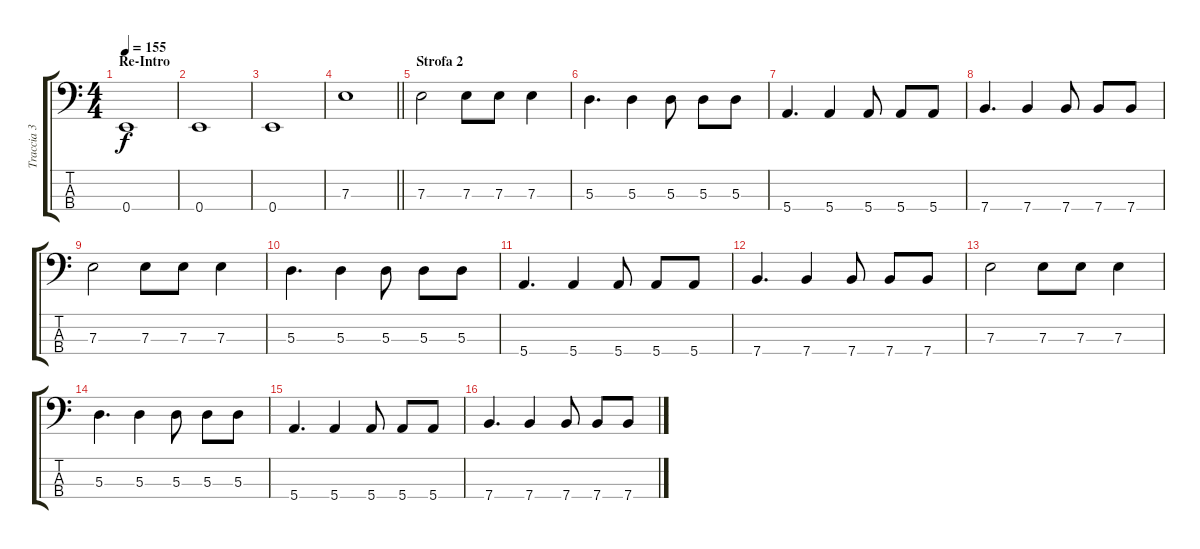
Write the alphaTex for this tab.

\track ("Traccia 3" "Traccia 3") {instrument electricbassfinger}
\staff {score tabs}
\tuning (G2 D2 A1 E1) {hide}
\ts (4 4)
\section ("" "Re-Intro")
\tempo 155
\clef f4
\ks c
0.4.1{dy f} |
0.4.1 |
0.4.1 |
\barLineRight lightlight
7.3.1 |
\section ("" "Strofa 2")
7.3.2 7.3.8 7.3.8 7.3.4 |
5.3.4{d} 5.3.4 5.3.8 5.3.8 5.3.8 |
5.4.4{d} 5.4.4 5.4.8 5.4.8 5.4.8 |
7.4.4{d} 7.4.4 7.4.8 7.4.8 7.4.8 |
7.3.2 7.3.8 7.3.8 7.3.4 |
5.3.4{d} 5.3.4 5.3.8 5.3.8 5.3.8 |
5.4.4{d} 5.4.4 5.4.8 5.4.8 5.4.8 |
7.4.4{d} 7.4.4 7.4.8 7.4.8 7.4.8 |
7.3.2 7.3.8 7.3.8 7.3.4 |
5.3.4{d} 5.3.4 5.3.8 5.3.8 5.3.8 |
5.4.4{d} 5.4.4 5.4.8 5.4.8 5.4.8 |
7.4.4{d} 7.4.4 7.4.8 7.4.8 7.4.8
